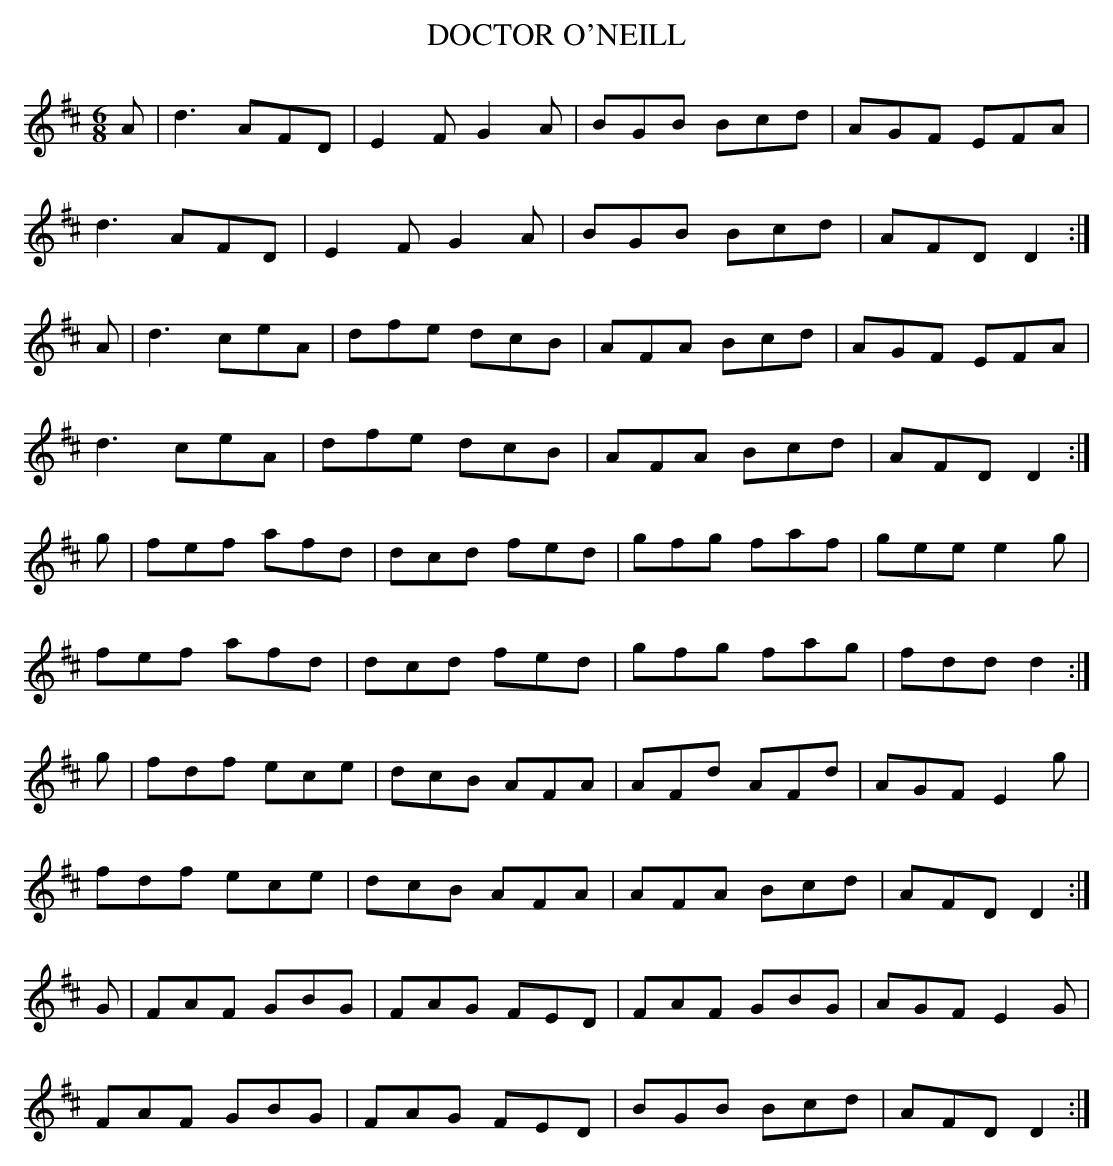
X:1
T:DOCTOR O'NEILL
M:6/8
L:1/8
K:D
A|d3 AFD|E2F G2A|BGB Bcd|AGF EFA|
d3 AFD|E2F G2A|BGB Bcd|AFD D2 :|
A|d3 ceA|dfe dcB|AFA Bcd|AGF EFA|
d3 ceA|dfe dcB|AFA Bcd|AFD D2 :|
g|fef afd|dcd fed|gfg faf|gee e2g|
fef afd|dcd fed|gfg fag|fdd d2:|
g|fdf ece|dcB AFA|AFd AFd|AGF E2g|
fdf ece|dcB AFA|AFA Bcd|AFD D2 :|
G|FAF GBG|FAG FED|FAF GBG|AGF E2G|
FAF GBG|FAG FED|BGB Bcd|AFD D2 :|
